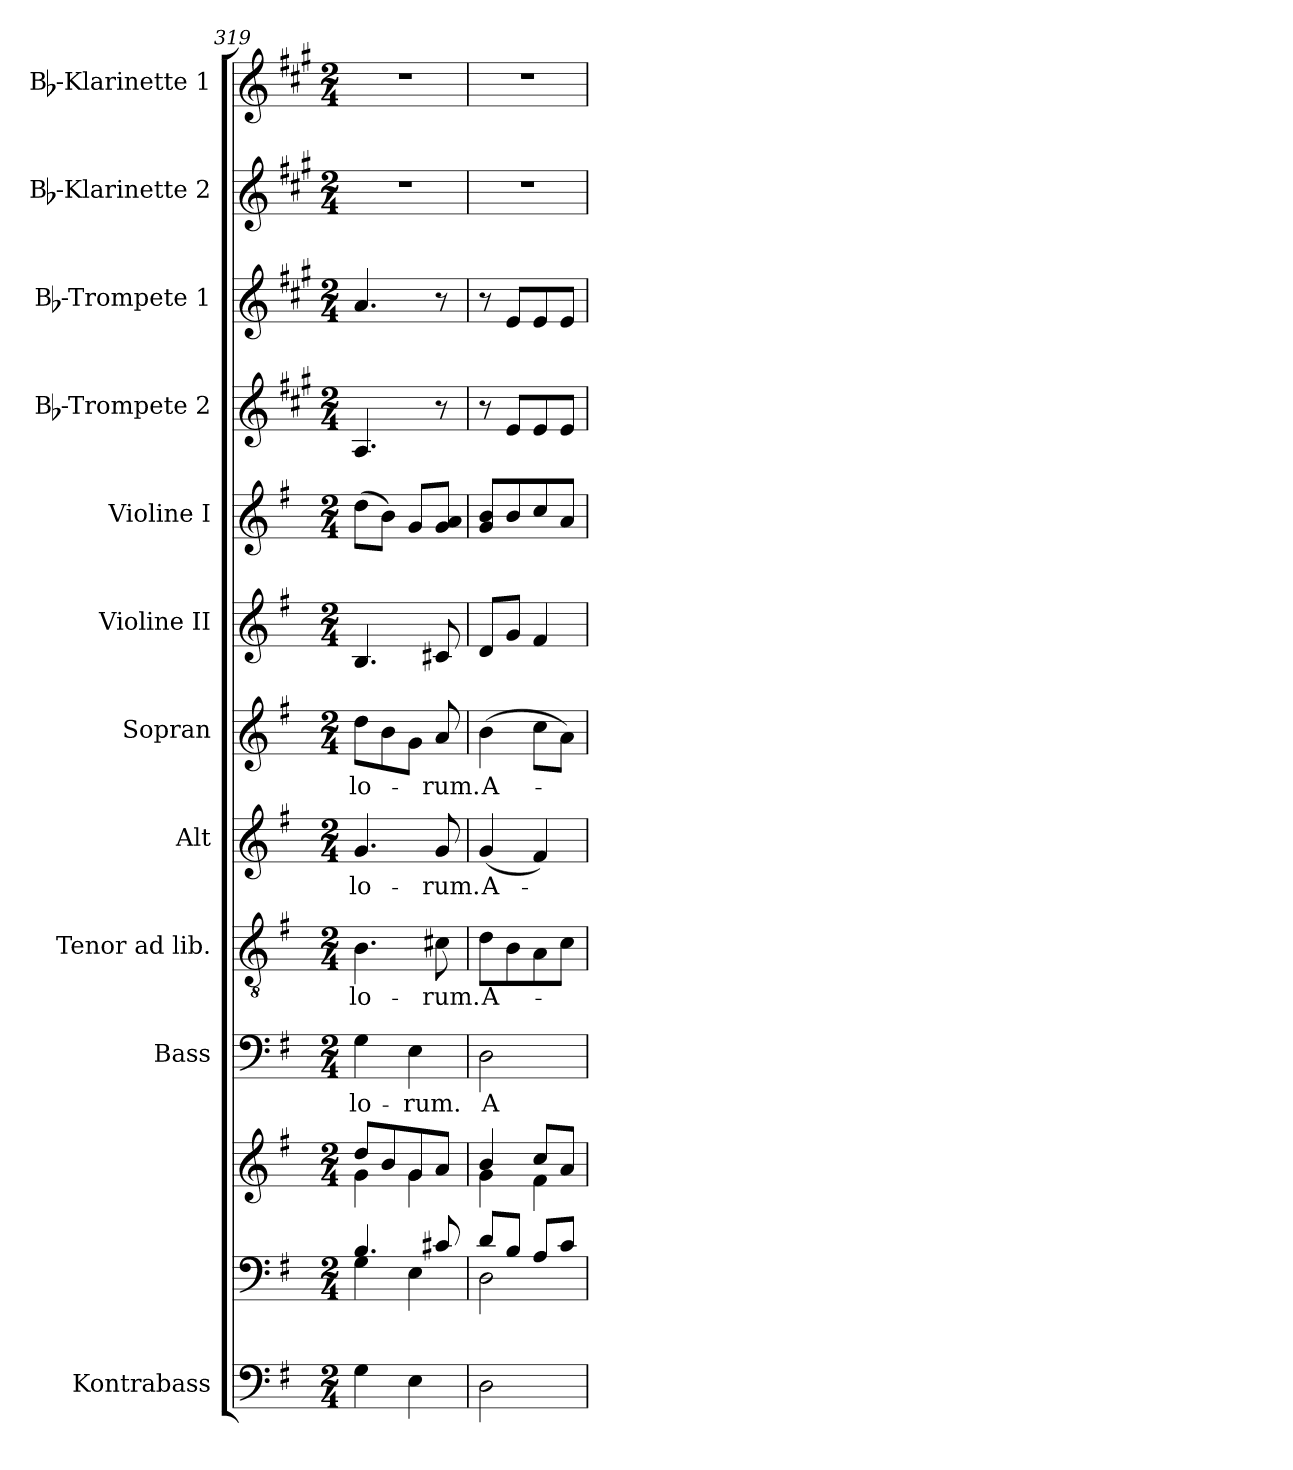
**kern	**kern	**kern	**kern	**text	**kern	**text	**kern	**text	**kern	**text	**kern	**kern	**kern	**kern	**kern	**kern
*part12	*part11	*part11	*part10	*part10	*part9	*part9	*part8	*part8	*part7	*part7	*part6	*part5	*part4	*part3	*part2	*part1
*staff13	*staff12	*staff11	*staff10	*staff10	*staff9	*staff9	*staff8	*staff8	*staff7	*staff7	*staff6	*staff5	*staff4	*staff3	*staff2	*staff1
*I"Kontrabass	*	*	*I"Bass	*	*I"Tenor ad lib.	*	*I"Alt	*	*I"Sopran	*	*I"Violine II	*I"Violine I	*I"Bb-Trompete 2	*I"Bb-Trompete 1	*I"Bb-Klarinette 2	*I"Bb-Klarinette 1
*I'Kb.	*	*	*I'B.	*	*I'T.	*	*I'A.	*	*I'S.	*	*I'Vl. II	*I'Vl. I	*I'Bb Trp. 2	*I'Bb Trp. 1	*I'Bb Kl. 2	*I'Bb Kl. 1
*clefF4	*clefF4	*clefG2	*clefF4	*	*clefGv2	*	*clefG2	*	*clefG2	*	*clefG2	*clefG2	*clefG2	*clefG2	*clefG2	*clefG2
*ITrd7c12	*	*	*	*	*	*	*	*	*	*	*	*	*ITrd1c2	*ITrd1c2	*ITrd1c2	*ITrd1c2
*k[f#]	*k[f#]	*k[f#]	*k[f#]	*	*k[f#]	*	*k[f#]	*	*k[f#]	*	*k[f#]	*k[f#]	*k[f#]	*k[f#]	*k[f#]	*k[f#]
*G:	*G:	*G:	*G:	*	*G:	*	*G:	*	*G:	*	*G:	*G:	*G:	*G:	*G:	*G:
*M2/4	*M2/4	*M2/4	*M2/4	*	*M2/4	*	*M2/4	*	*M2/4	*	*M2/4	*M2/4	*M2/4	*M2/4	*M2/4	*M2/4
=319	=319	=319	=319	=319	=319	=319	=319	=319	=319	=319	=319	=319	=319	=319	=319	=319
*	*^	*^	*	*	*	*	*	*	*	*	*	*	*	*	*	*
!	!	!	!	!	!	!LO:LY:b	!	!LO:LY:b	!	!LO:LY:b	!	!LO:LY:b	!	!	!	!	!	!
4GG\	4.B/	4G\	8dd/L	4g\	4G\	-lo-	4.B\	-lo-	4.g/	-lo-	8dd\L	-lo-	4.B/	(>8dd\L	4.G/	4.g/	2r	2r
.	.	.	8b/	.	.	.	.	.	.	.	8b\	.	.	8b\J)	.	.	.	.
!	!	!	!	!	!	!LO:LY:b	!	!	!	!	!	!	!	!	!	!	!	!
4EE\	.	4E\	8g/	4g\	4E\	-rum.	.	.	.	.	8g\J	.	.	8g/L	.	.	.	.
!	!	!	!	!	!	!	!	!LO:LY:b	!	!LO:LY:b	!	!LO:LY:b	!	!	!	!	!	!
.	8c#X/	.	8a/J	.	.	.	8c#X\	-rum.	8g/	-rum.	8a/	-rum.	8c#X/	8g/ 8a/J	8r	8r	.	.
=320	=320	=320	=320	=320	=320	=320	=320	=320	=320	=320	=320	=320	=320	=320	=320	=320	=320	=320
!	!	!	!	!	!	!LO:LY:b	!	!LO:LY:b	!	!LO:LY:b	!	!LO:LY:b	!	!	!	!	!	!
2DD\	8d/L	2D\	4b/	4g\	2D\	A-	8d\L	A-	(<4g/	A-	(>4b\	A-	8d/L	8g/ 8b/L	8r	8r	2r	2r
.	8B/J	.	.	.	.	.	8B\	.	.	.	.	.	8g/J	8b/	8d/L	8d/L	.	.
.	8A/L	.	8cc/L	4f#\	.	.	8A\	.	4f#/)	.	8cc\L	.	4f#/	8cc/	8d/	8d/	.	.
.	8c/J	.	8a/J	.	.	.	8c\J	.	.	.	8a\J)	.	.	8a/J	8d/J	8d/J	.	.
*	*v	*v	*	*	*	*	*	*	*	*	*	*	*	*	*	*	*	*
*	*	*v	*v	*	*	*	*	*	*	*	*	*	*	*	*	*	*
=	=	=	=	=	=	=	=	=	=	=	=	=	=	=	=	=
*-	*-	*-	*-	*-	*-	*-	*-	*-	*-	*-	*-	*-	*-	*-	*-	*-
